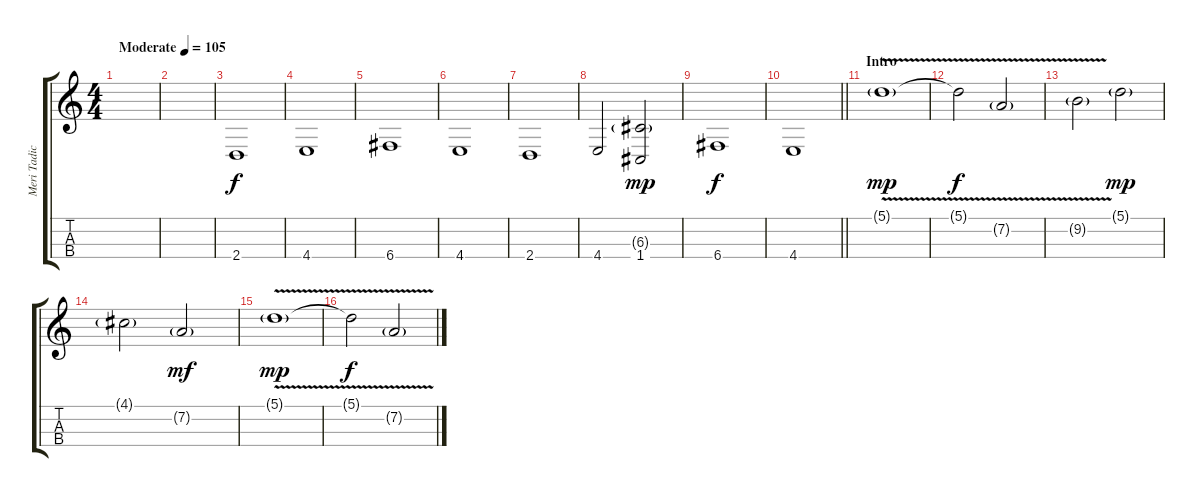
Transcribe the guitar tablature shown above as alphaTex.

\track ("Meri Tadic" "Meri Tadic") {instrument cello}
\staff {score tabs}
\tuning (A4 D4 G3 C3) {hide}
\ts (4 4)
\tempo (105 "Moderate")
\clef g2
\ks c
|
|
2.4.1 |
4.4.1 |
6.4.1 |
4.4.1 |
2.4.1 |
4.4.2 (6.3{g} 1.4).2{dy mp} |
6.4.1{dy f} |
\barLineRight lightlight
4.4.1 |
\section ("" "Intro")
5.1{v g}.1{dy mp} |
5.1{t}.2{dy f} 7.2{v g}.2 |
9.2{v g}.2 5.1{g}.2{dy mp} |
4.1{g}.2 7.2{g}.2{dy mf} |
5.1{v g}.1{dy mp} |
5.1{t}.2{dy f} 7.2{v g}.2
